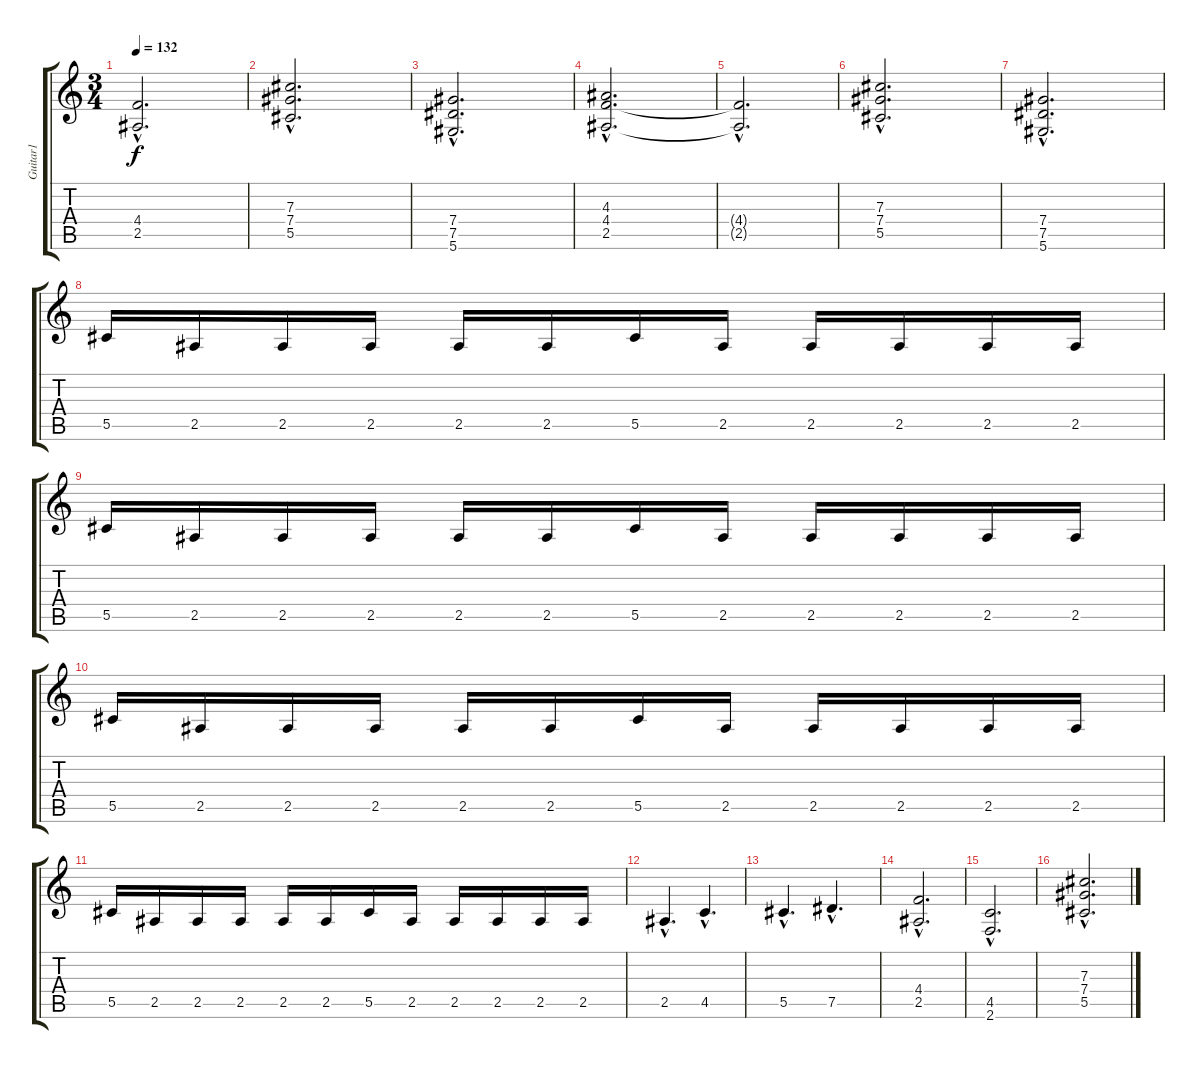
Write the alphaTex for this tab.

\track ("Guitar1" "Guitar1") {instrument distortionguitar}
\staff {score tabs}
\tuning (Eb4 Bb3 Gb3 Db3 Ab2 Eb2) {hide}
\ts (3 4)
\tempo 132
\clef g2
\ks c
(4.4{hac t} 2.5{hac t}).2{d dy f} |
(7.3{hac} 7.4{hac} 5.5{hac}).2{d} |
(7.4{hac} 7.5{hac} 5.6{hac}).2{d} |
(4.3{hac} 4.4{hac} 2.5{hac}).2{d} |
(4.4{hac t} 2.5{hac t}).2{d} |
(7.3{hac} 7.4{hac} 5.5{hac}).2{d} |
(7.4{hac} 7.5{hac} 5.6{hac}).2{d} |
5.5.16 2.5.16 2.5.16 2.5.16 2.5.16 2.5.16 5.5.16 2.5.16 2.5.16 2.5.16 2.5.16 2.5.16 |
5.5.16 2.5.16 2.5.16 2.5.16 2.5.16 2.5.16 5.5.16 2.5.16 2.5.16 2.5.16 2.5.16 2.5.16 |
5.5.16 2.5.16 2.5.16 2.5.16 2.5.16 2.5.16 5.5.16 2.5.16 2.5.16 2.5.16 2.5.16 2.5.16 |
5.5.16 2.5.16 2.5.16 2.5.16 2.5.16 2.5.16 5.5.16 2.5.16 2.5.16 2.5.16 2.5.16 2.5.16 |
2.5{hac}.4{d} 4.5{hac}.4{d} |
5.5{hac}.4{d} 7.5{hac}.4{d} |
(4.4{hac} 2.5{hac}).2{d} |
(4.5{hac} 2.6{hac}).2{d} |
(7.3{hac} 7.4{hac} 5.5{hac}).2{d}
